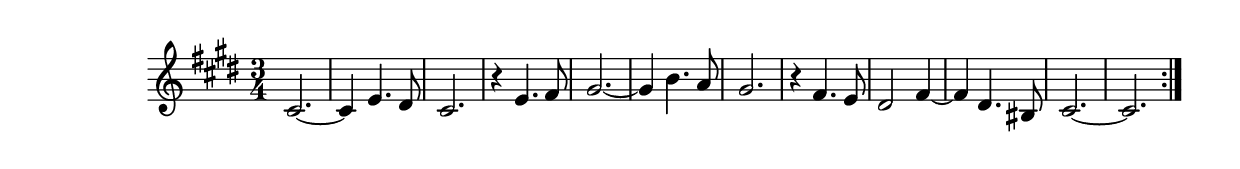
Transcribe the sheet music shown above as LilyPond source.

\version "2.19.49"
%{\header {
  title = "Mi Suen~o (Mexico)"
  composer = "anonymous"
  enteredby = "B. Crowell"
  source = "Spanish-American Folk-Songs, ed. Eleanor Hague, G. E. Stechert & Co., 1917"
}%}
\score{{\key cis \minor
\time 3/4
%{\tempo 4=110
%}\relative cis' {
cis2.~ | cis4 e4. dis8 | cis2. | r4 e4. fis8 | gis2.~ | gis4 b4. a8 | gis2. |
r4 fis4. e8 | dis2 fis4~ | fis dis4. bis8 | cis2.~ | cis2. \bar ":|."
}

}}